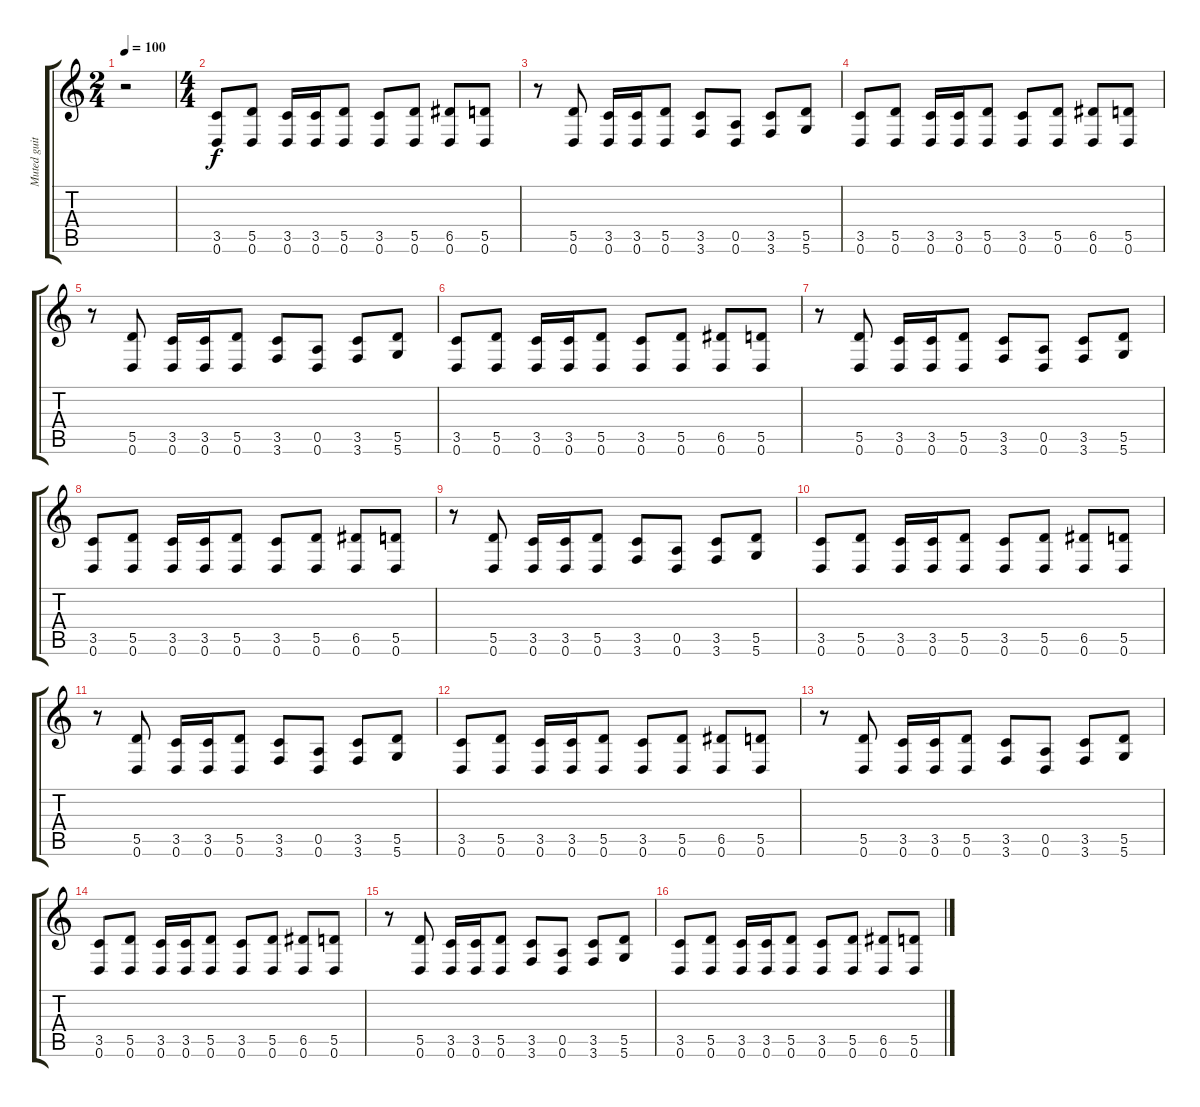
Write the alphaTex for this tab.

\track ("Muted guitar" "Muted guit") {instrument electricguitarmuted}
\staff {score tabs}
\tuning (E4 B3 G3 D3 A2 D2) {hide}
\ts (2 4)
\tempo 100
\clef g2
\ks c
r.2{dy f instrument electricguitarmuted} |
\ts (4 4)
(3.5 0.6).8 (5.5 0.6).8 (3.5 0.6).16 (3.5 0.6).16 (5.5 0.6).8 (3.5 0.6).8 (5.5 0.6).8 (6.5 0.6).8 (5.5 0.6).8 |
r.8 (5.5 0.6).8 (3.5 0.6).16 (3.5 0.6).16 (5.5 0.6).8 (3.5 3.6).8 (0.5 0.6).8 (3.5 3.6).8 (5.5 5.6).8 |
(3.5 0.6).8 (5.5 0.6).8 (3.5 0.6).16 (3.5 0.6).16 (5.5 0.6).8 (3.5 0.6).8 (5.5 0.6).8 (6.5 0.6).8 (5.5 0.6).8 |
r.8 (5.5 0.6).8 (3.5 0.6).16 (3.5 0.6).16 (5.5 0.6).8 (3.5 3.6).8 (0.5 0.6).8 (3.5 3.6).8 (5.5 5.6).8 |
(3.5 0.6).8 (5.5 0.6).8 (3.5 0.6).16 (3.5 0.6).16 (5.5 0.6).8 (3.5 0.6).8 (5.5 0.6).8 (6.5 0.6).8 (5.5 0.6).8 |
r.8 (5.5 0.6).8 (3.5 0.6).16 (3.5 0.6).16 (5.5 0.6).8 (3.5 3.6).8 (0.5 0.6).8 (3.5 3.6).8 (5.5 5.6).8 |
(3.5 0.6).8 (5.5 0.6).8 (3.5 0.6).16 (3.5 0.6).16 (5.5 0.6).8 (3.5 0.6).8 (5.5 0.6).8 (6.5 0.6).8 (5.5 0.6).8 |
r.8 (5.5 0.6).8 (3.5 0.6).16 (3.5 0.6).16 (5.5 0.6).8 (3.5 3.6).8 (0.5 0.6).8 (3.5 3.6).8 (5.5 5.6).8 |
(3.5 0.6).8 (5.5 0.6).8 (3.5 0.6).16 (3.5 0.6).16 (5.5 0.6).8 (3.5 0.6).8 (5.5 0.6).8 (6.5 0.6).8 (5.5 0.6).8 |
r.8 (5.5 0.6).8 (3.5 0.6).16 (3.5 0.6).16 (5.5 0.6).8 (3.5 3.6).8 (0.5 0.6).8 (3.5 3.6).8 (5.5 5.6).8 |
(3.5 0.6).8 (5.5 0.6).8 (3.5 0.6).16 (3.5 0.6).16 (5.5 0.6).8 (3.5 0.6).8 (5.5 0.6).8 (6.5 0.6).8 (5.5 0.6).8 |
r.8 (5.5 0.6).8 (3.5 0.6).16 (3.5 0.6).16 (5.5 0.6).8 (3.5 3.6).8 (0.5 0.6).8 (3.5 3.6).8 (5.5 5.6).8 |
(3.5 0.6).8 (5.5 0.6).8 (3.5 0.6).16 (3.5 0.6).16 (5.5 0.6).8 (3.5 0.6).8 (5.5 0.6).8 (6.5 0.6).8 (5.5 0.6).8 |
r.8 (5.5 0.6).8 (3.5 0.6).16 (3.5 0.6).16 (5.5 0.6).8 (3.5 3.6).8 (0.5 0.6).8 (3.5 3.6).8 (5.5 5.6).8 |
(3.5 0.6).8 (5.5 0.6).8 (3.5 0.6).16 (3.5 0.6).16 (5.5 0.6).8 (3.5 0.6).8 (5.5 0.6).8 (6.5 0.6).8 (5.5 0.6).8
